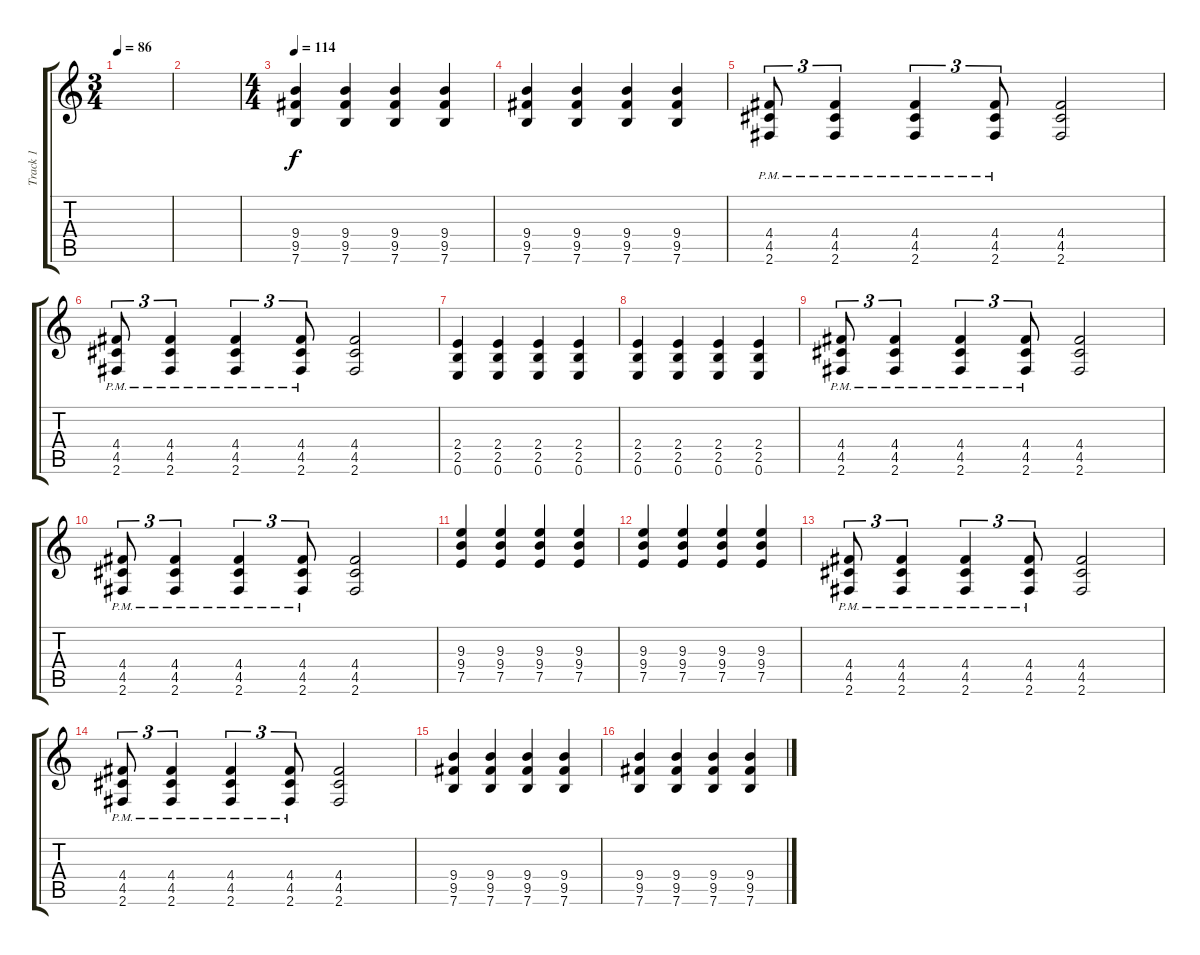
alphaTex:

\track ("Track 1" "Track 1") {instrument distortionguitar}
\staff {score tabs}
\tuning (E4 B3 G3 D3 A2 E2) {hide}
\ts (3 4)
\tempo 86
\clef g2
\ks c
|
|
\ts (4 4)
\tempo 114
(9.4 9.5 7.6).4 (9.4 9.5 7.6).4 (9.4 9.5 7.6).4 (9.4 9.5 7.6).4 |
(9.4 9.5 7.6).4 (9.4 9.5 7.6).4 (9.4 9.5 7.6).4 (9.4 9.5 7.6).4 |
(4.4{pm} 4.5{pm} 2.6{pm}).8{tu (3 2)} (4.4{pm} 4.5{pm} 2.6{pm}).4{tu (3 2)} (4.4{pm} 4.5{pm} 2.6{pm}).4{tu (3 2)} (4.4{pm} 4.5{pm} 2.6{pm}).8{tu (3 2)} (4.4 4.5 2.6).2 |
(4.4{pm} 4.5{pm} 2.6{pm}).8{tu (3 2)} (4.4{pm} 4.5{pm} 2.6{pm}).4{tu (3 2)} (4.4{pm} 4.5{pm} 2.6{pm}).4{tu (3 2)} (4.4{pm} 4.5{pm} 2.6{pm}).8{tu (3 2)} (4.4 4.5 2.6).2 |
(2.4 2.5 0.6).4 (2.4 2.5 0.6).4 (2.4 2.5 0.6).4 (2.4 2.5 0.6).4 |
(2.4 2.5 0.6).4 (2.4 2.5 0.6).4 (2.4 2.5 0.6).4 (2.4 2.5 0.6).4 |
(4.4{pm} 4.5{pm} 2.6{pm}).8{tu (3 2)} (4.4{pm} 4.5{pm} 2.6{pm}).4{tu (3 2)} (4.4{pm} 4.5{pm} 2.6{pm}).4{tu (3 2)} (4.4{pm} 4.5{pm} 2.6{pm}).8{tu (3 2)} (4.4 4.5 2.6).2 |
(4.4{pm} 4.5{pm} 2.6{pm}).8{tu (3 2)} (4.4{pm} 4.5{pm} 2.6{pm}).4{tu (3 2)} (4.4{pm} 4.5{pm} 2.6{pm}).4{tu (3 2)} (4.4{pm} 4.5{pm} 2.6{pm}).8{tu (3 2)} (4.4 4.5 2.6).2 |
(9.3 9.4 7.5).4 (9.3 9.4 7.5).4 (9.3 9.4 7.5).4 (9.3 9.4 7.5).4 |
(9.3 9.4 7.5).4 (9.3 9.4 7.5).4 (9.3 9.4 7.5).4 (9.3 9.4 7.5).4 |
(4.4{pm} 4.5{pm} 2.6{pm}).8{tu (3 2)} (4.4{pm} 4.5{pm} 2.6{pm}).4{tu (3 2)} (4.4{pm} 4.5{pm} 2.6{pm}).4{tu (3 2)} (4.4{pm} 4.5{pm} 2.6{pm}).8{tu (3 2)} (4.4 4.5 2.6).2 |
(4.4{pm} 4.5{pm} 2.6{pm}).8{tu (3 2)} (4.4{pm} 4.5{pm} 2.6{pm}).4{tu (3 2)} (4.4{pm} 4.5{pm} 2.6{pm}).4{tu (3 2)} (4.4{pm} 4.5{pm} 2.6{pm}).8{tu (3 2)} (4.4 4.5 2.6).2 |
(9.4 9.5 7.6).4 (9.4 9.5 7.6).4 (9.4 9.5 7.6).4 (9.4 9.5 7.6).4 |
(9.4 9.5 7.6).4 (9.4 9.5 7.6).4 (9.4 9.5 7.6).4 (9.4 9.5 7.6).4
